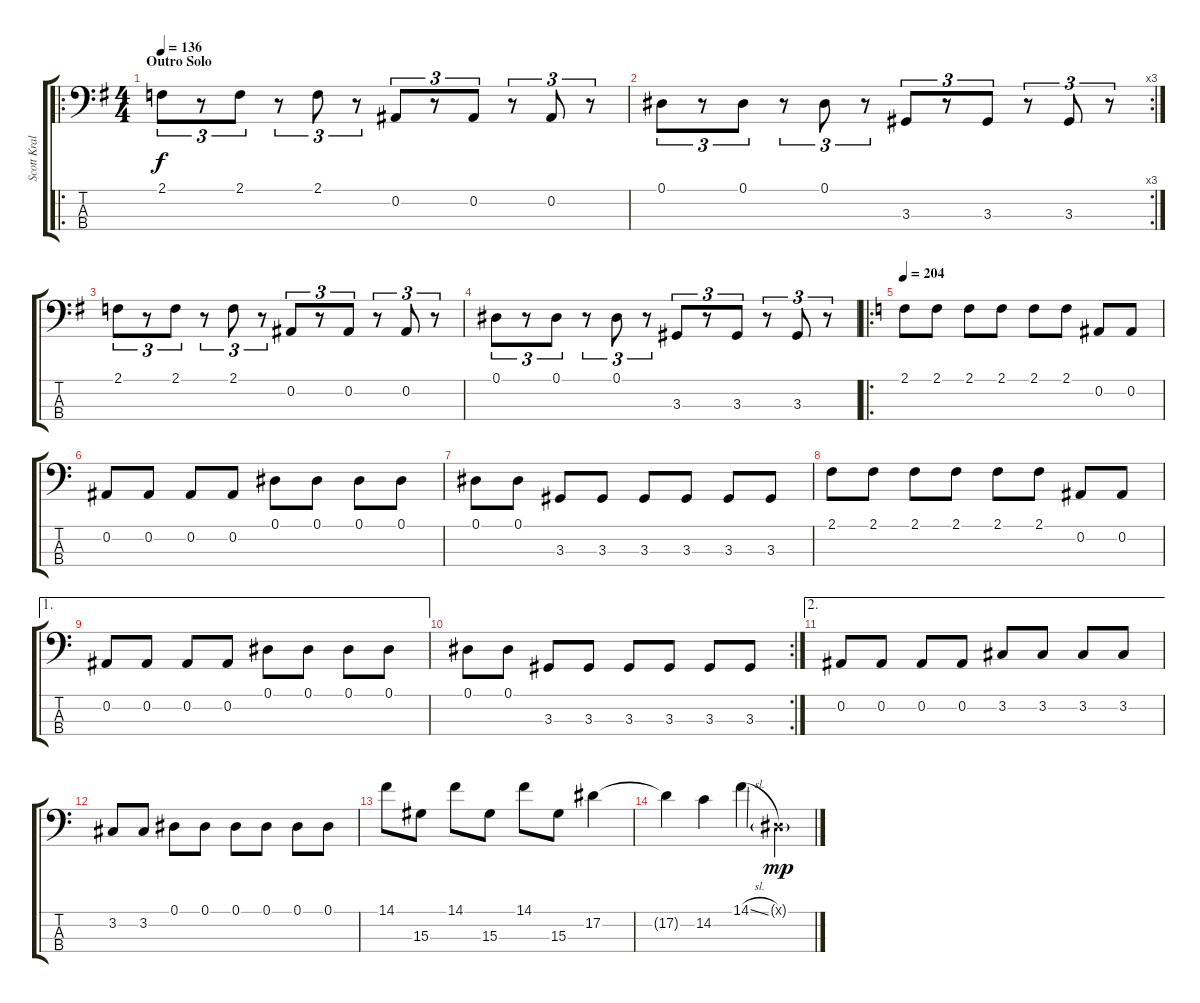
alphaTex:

\track ("Scott Krall" "Scott Kral") {instrument electricbassfinger}
\staff {score tabs}
\tuning (Eb2 Bb1 F1 C1) {hide}
\ro
\ts (4 4)
\section ("" "Outro Solo")
\tempo 136
\clef f4
\ks g
2.1.8{tu (3 2) dy f} r.8{tu (3 2)} 2.1.8{tu (3 2)} r.8{tu (3 2)} 2.1.8{tu (3 2)} r.8{tu (3 2)} 0.2.8{tu (3 2)} r.8{tu (3 2)} 0.2.8{tu (3 2)} r.8{tu (3 2)} 0.2.8{tu (3 2)} r.8{tu (3 2)} |
\rc 3
0.1.8{tu (3 2)} r.8{tu (3 2)} 0.1.8{tu (3 2)} r.8{tu (3 2)} 0.1.8{tu (3 2)} r.8{tu (3 2)} 3.3.8{tu (3 2)} r.8{tu (3 2)} 3.3.8{tu (3 2)} r.8{tu (3 2)} 3.3.8{tu (3 2)} r.8{tu (3 2)} |
2.1.8{tu (3 2)} r.8{tu (3 2)} 2.1.8{tu (3 2)} r.8{tu (3 2)} 2.1.8{tu (3 2)} r.8{tu (3 2)} 0.2.8{tu (3 2)} r.8{tu (3 2)} 0.2.8{tu (3 2)} r.8{tu (3 2)} 0.2.8{tu (3 2)} r.8{tu (3 2)} |
0.1.8{tu (3 2)} r.8{tu (3 2)} 0.1.8{tu (3 2)} r.8{tu (3 2)} 0.1.8{tu (3 2)} r.8{tu (3 2)} 3.3.8{tu (3 2)} r.8{tu (3 2)} 3.3.8{tu (3 2)} r.8{tu (3 2)} 3.3.8{tu (3 2)} r.8{tu (3 2)} |
\ro
\tempo 204
\ks c
2.1.8 2.1.8 2.1.8 2.1.8 2.1.8 2.1.8 0.2.8 0.2.8 |
0.2.8 0.2.8 0.2.8 0.2.8 0.1.8 0.1.8 0.1.8 0.1.8 |
0.1.8 0.1.8 3.3.8 3.3.8 3.3.8 3.3.8 3.3.8 3.3.8 |
2.1.8 2.1.8 2.1.8 2.1.8 2.1.8 2.1.8 0.2.8 0.2.8 |
\ae 1
0.2.8 0.2.8 0.2.8 0.2.8 0.1.8 0.1.8 0.1.8 0.1.8 |
\rc 2
0.1.8 0.1.8 3.3.8 3.3.8 3.3.8 3.3.8 3.3.8 3.3.8 |
\ae 2
0.2.8 0.2.8 0.2.8 0.2.8 3.2.8 3.2.8 3.2.8 3.2.8 |
3.2.8 3.2.8 0.1.8 0.1.8 0.1.8 0.1.8 0.1.8 0.1.8 |
14.1.8 15.3.8 14.1.8 15.3.8 14.1.8 15.3.8 17.2.4 |
17.2{t}.4 14.2.4 14.1{sl}.4 0.1{g x}.4{dy mp}
